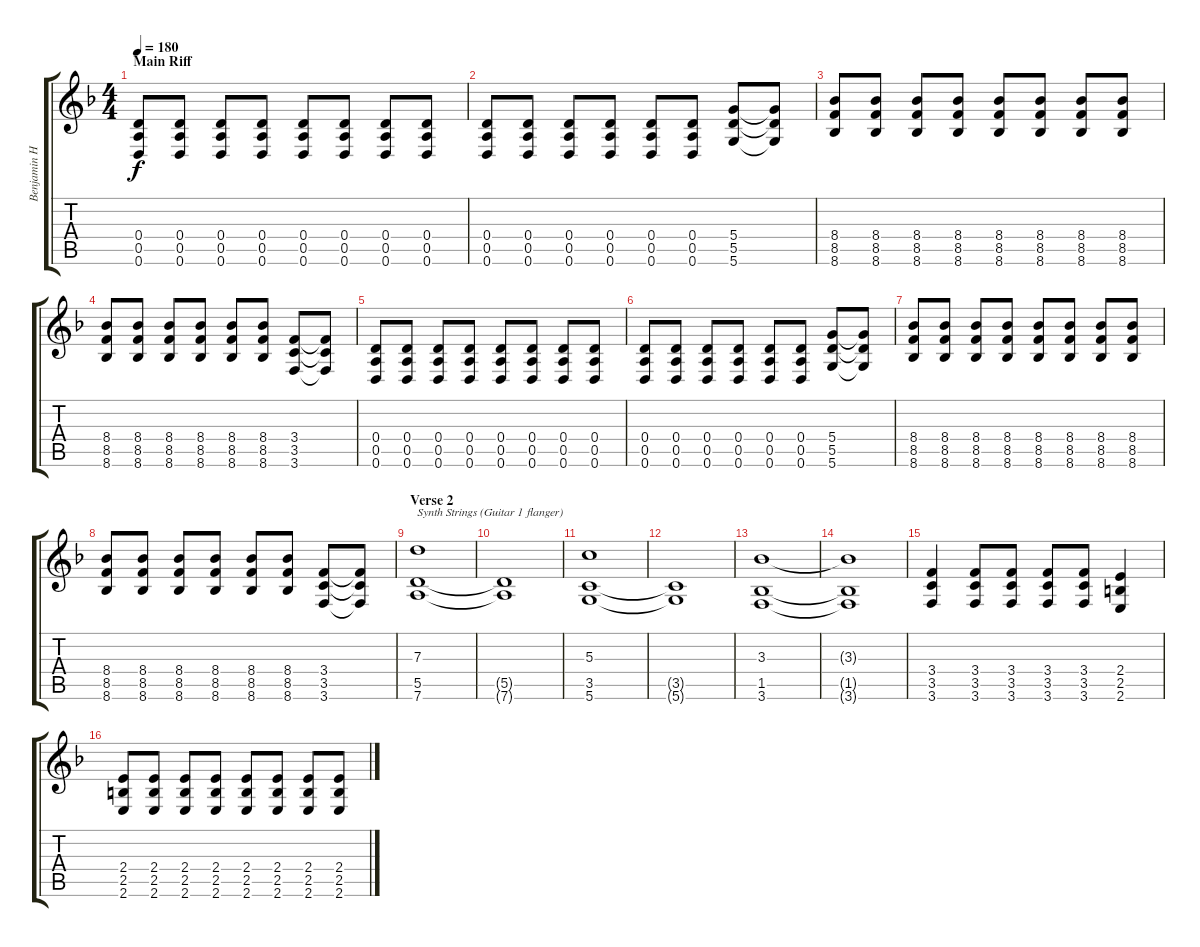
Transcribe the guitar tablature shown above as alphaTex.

\track ("Benjamin Harper (Guitar 2)" "Benjamin H") {instrument distortionguitar}
\staff {score tabs}
\tuning (E4 B3 G3 D3 A2 D2) {hide}
\ts (4 4)
\section ("" "Main Riff")
\tempo 180
\clef g2
\ks f
(0.4 0.5 0.6).8{dy f volume 13 instrument distortionguitar} (0.4 0.5 0.6).8 (0.4 0.5 0.6).8 (0.4 0.5 0.6).8 (0.4 0.5 0.6).8 (0.4 0.5 0.6).8 (0.4 0.5 0.6).8 (0.4 0.5 0.6).8 |
(0.4 0.5 0.6).8 (0.4 0.5 0.6).8 (0.4 0.5 0.6).8 (0.4 0.5 0.6).8 (0.4 0.5 0.6).8 (0.4 0.5 0.6).8 (5.4 5.5 5.6).8 (5.4{t} 5.5{t} 5.6{t}).8 |
(8.4 8.5 8.6).8 (8.4 8.5 8.6).8 (8.4 8.5 8.6).8 (8.4 8.5 8.6).8 (8.4 8.5 8.6).8 (8.4 8.5 8.6).8 (8.4 8.5 8.6).8 (8.4 8.5 8.6).8 |
(8.4 8.5 8.6).8 (8.4 8.5 8.6).8 (8.4 8.5 8.6).8 (8.4 8.5 8.6).8 (8.4 8.5 8.6).8 (8.4 8.5 8.6).8 (3.4 3.5 3.6).8 (3.4{t} 3.5{t} 3.6{t}).8 |
(0.4 0.5 0.6).8 (0.4 0.5 0.6).8 (0.4 0.5 0.6).8 (0.4 0.5 0.6).8 (0.4 0.5 0.6).8 (0.4 0.5 0.6).8 (0.4 0.5 0.6).8 (0.4 0.5 0.6).8 |
(0.4 0.5 0.6).8 (0.4 0.5 0.6).8 (0.4 0.5 0.6).8 (0.4 0.5 0.6).8 (0.4 0.5 0.6).8 (0.4 0.5 0.6).8 (5.4 5.5 5.6).8 (5.4{t} 5.5{t} 5.6{t}).8 |
(8.4 8.5 8.6).8 (8.4 8.5 8.6).8 (8.4 8.5 8.6).8 (8.4 8.5 8.6).8 (8.4 8.5 8.6).8 (8.4 8.5 8.6).8 (8.4 8.5 8.6).8 (8.4 8.5 8.6).8 |
(8.4 8.5 8.6).8 (8.4 8.5 8.6).8 (8.4 8.5 8.6).8 (8.4 8.5 8.6).8 (8.4 8.5 8.6).8 (8.4 8.5 8.6).8 (3.4 3.5 3.6).8 (3.4{t} 3.5{t} 3.6{t}).8 |
\section ("" "Verse 2")
(7.3 5.5 7.6).1{txt "Synth Strings (Guitar 1 flanger)" volume 12 instrument synthstrings2} |
(5.5{t} 7.6{t}).1 |
(5.3 3.5 5.6).1 |
(3.5{t} 5.6{t}).1 |
(3.3 1.5 3.6).1 |
(3.3{t} 1.5{t} 3.6{t}).1 |
(3.4 3.5 3.6).4{volume 6 instrument distortionguitar} (3.4 3.5 3.6).8 (3.4 3.5 3.6).8 (3.4 3.5 3.6).8 (3.4 3.5 3.6).8 (2.4 2.5 2.6).4 |
(2.4 2.5 2.6).8 (2.4 2.5 2.6).8 (2.4 2.5 2.6).8 (2.4 2.5 2.6).8 (2.4 2.5 2.6).8 (2.4 2.5 2.6).8 (2.4 2.5 2.6).8 (2.4 2.5 2.6).8
